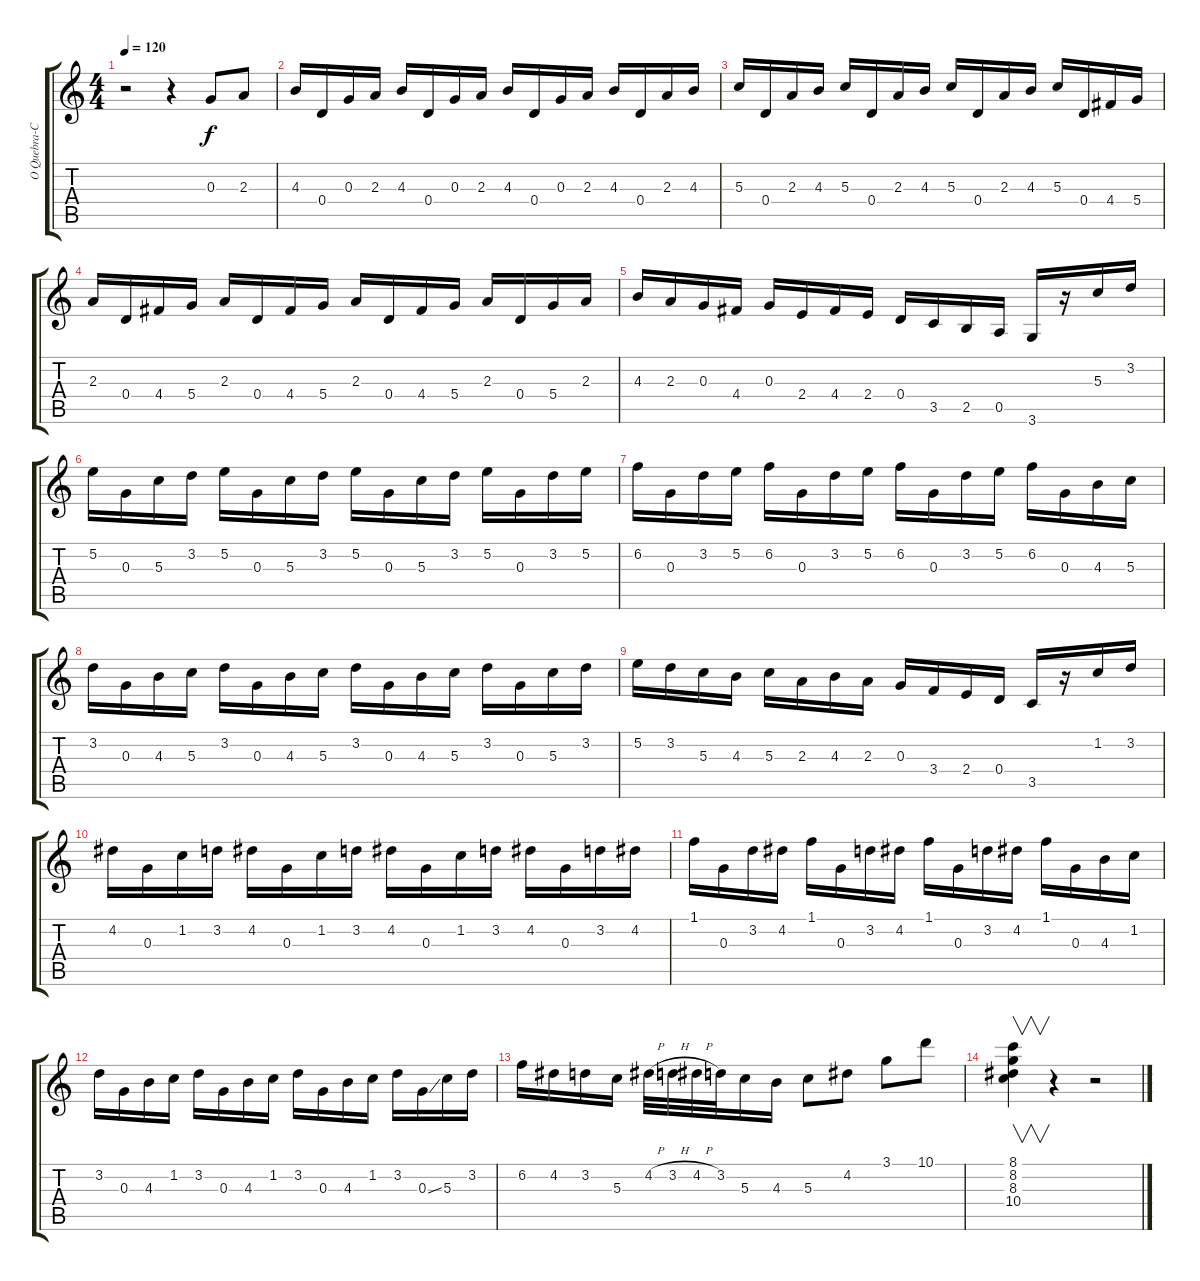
\track ("O Quebra-Cabeça da Palhetada Híbrida" "O Quebra-C") {instrument overdrivenguitar}
\staff {score tabs}
\tuning (E4 B3 G3 D3 A2 E2) {hide}
\ts (4 4)
\tempo 120
\clef g2
\ks c
r.2{dy f instrument overdrivenguitar} r.4 0.3.8 2.3.8 |
4.3.16 0.4.16 0.3.16 2.3.16 4.3.16 0.4.16 0.3.16 2.3.16 4.3.16 0.4.16 0.3.16 2.3.16 4.3.16 0.4.16 2.3.16 4.3.16 |
5.3.16 0.4.16 2.3.16 4.3.16 5.3.16 0.4.16 2.3.16 4.3.16 5.3.16 0.4.16 2.3.16 4.3.16 5.3.16 0.4.16 4.4.16 5.4.16 |
2.3.16 0.4.16 4.4.16 5.4.16 2.3.16 0.4.16 4.4.16 5.4.16 2.3.16 0.4.16 4.4.16 5.4.16 2.3.16 0.4.16 5.4.16 2.3.16 |
4.3.16 2.3.16 0.3.16 4.4.16 0.3.16 2.4.16 4.4.16 2.4.16 0.4.16 3.5.16 2.5.16 0.5.16 3.6.16 r.16 5.3.16 3.2.16 |
5.2.16 0.3.16 5.3.16 3.2.16 5.2.16 0.3.16 5.3.16 3.2.16 5.2.16 0.3.16 5.3.16 3.2.16 5.2.16 0.3.16 3.2.16 5.2.16 |
6.2.16 0.3.16 3.2.16 5.2.16 6.2.16 0.3.16 3.2.16 5.2.16 6.2.16 0.3.16 3.2.16 5.2.16 6.2.16 0.3.16 4.3.16 5.3.16 |
3.2.16 0.3.16 4.3.16 5.3.16 3.2.16 0.3.16 4.3.16 5.3.16 3.2.16 0.3.16 4.3.16 5.3.16 3.2.16 0.3.16 5.3.16 3.2.16 |
5.2.16 3.2.16 5.3.16 4.3.16 5.3.16 2.3.16 4.3.16 2.3.16 0.3.16 3.4.16 2.4.16 0.4.16 3.5.16 r.16 1.2.16 3.2.16 |
4.2.16 0.3.16 1.2.16 3.2.16 4.2.16 0.3.16 1.2.16 3.2.16 4.2.16 0.3.16 1.2.16 3.2.16 4.2.16 0.3.16 3.2.16 4.2.16 |
1.1.16 0.3.16 3.2.16 4.2.16 1.1.16 0.3.16 3.2.16 4.2.16 1.1.16 0.3.16 3.2.16 4.2.16 1.1.16 0.3.16 4.3.16 1.2.16 |
3.2.16 0.3.16 4.3.16 1.2.16 3.2.16 0.3.16 4.3.16 1.2.16 3.2.16 0.3.16 4.3.16 1.2.16 3.2.16 0.3{ss}.16 5.3.16 3.2.16 |
6.2.16 4.2.16 3.2.16 5.3.16 4.2{h}.32 3.2{h}.32 4.2{h}.32 3.2.32 5.3.16 4.3.16 5.3.8 4.2.8 3.1.8 10.1.8 |
(8.1 8.2 8.3 10.4).4{v} r.4 r.2
